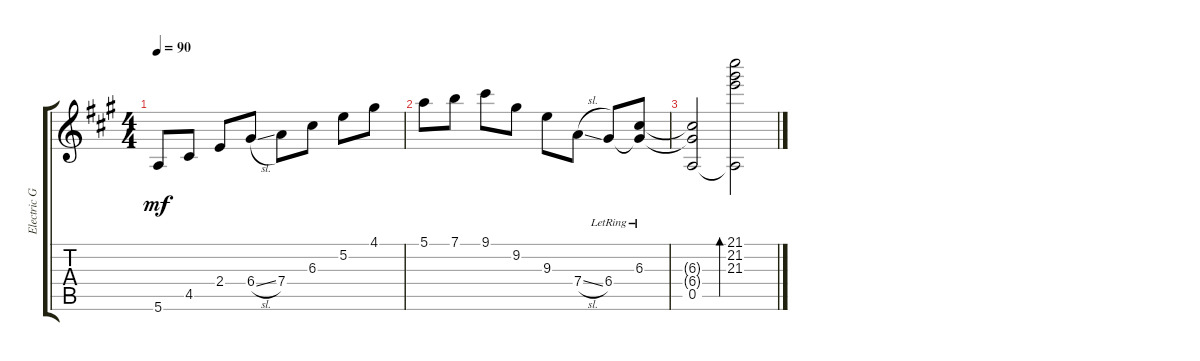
\track ("Electric Guitar" "Electric G") {instrument electricguitarclean}
\staff {score tabs}
\tuning (E4 B3 G3 D3 A2 E2) {hide}
\ts (4 4)
\tempo 90
\clef g2
\ks a
5.6.8{dy mf instrument electricguitarclean} 4.5.8 2.4.8 6.4{sl}.8 7.4.8 6.3.8 5.2.8 4.1.8 |
5.1.8 7.1.8 9.1.8 9.2.8 9.3.8 7.4{sl}.8 6.4{lr}.8 (6.3{lr} 6.4{lr t}).8 |
(6.3{t} 6.4{t} 0.5).2 (21.1 21.2 21.3 0.5{t}).2{bd 60}
